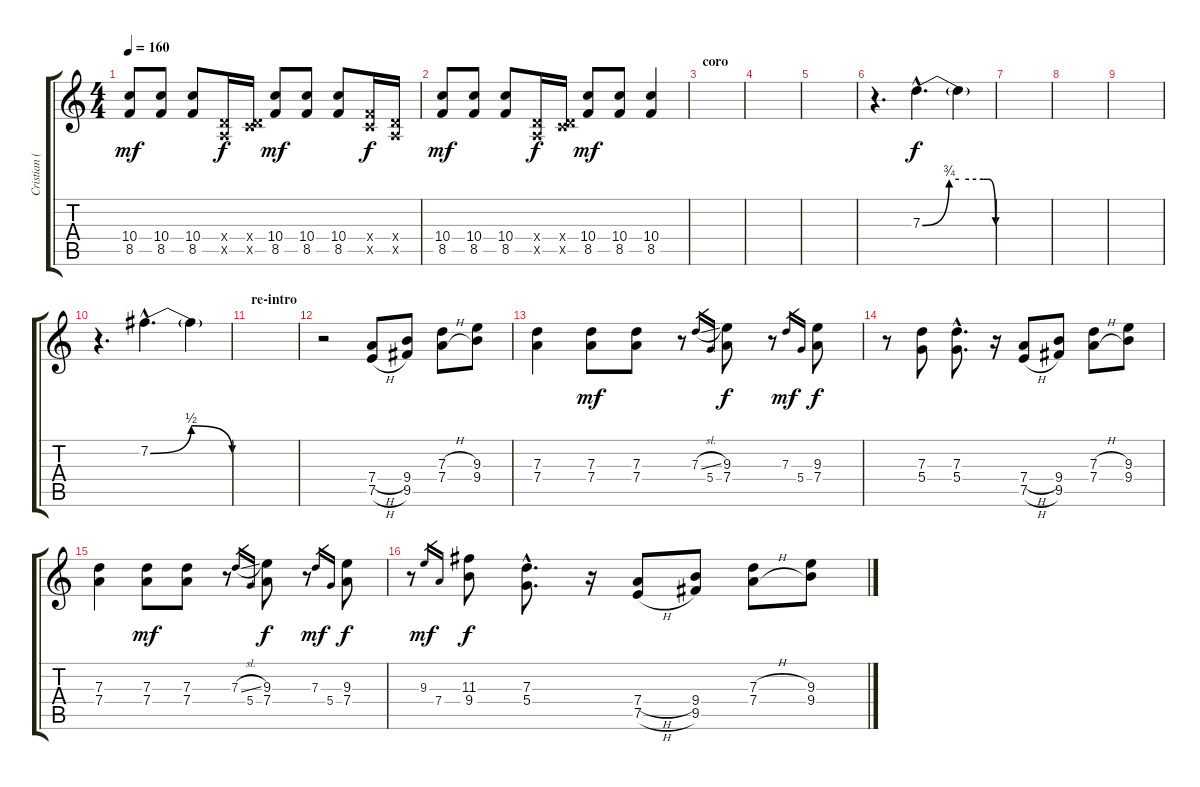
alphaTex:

\track ("Cristian (guitarra)" "Cristian (") {instrument overdrivenguitar}
\staff {score tabs}
\tuning (E4 B3 G3 D3 A2 E2) {hide}
\ts (4 4)
\tempo 160
\clef g2
\ks c
(10.4 8.5).8{dy mf} (10.4 8.5).8 (10.4 8.5).8 (0.4{x} 0.5{x}).16{dy f} (0.4{x} 3.5{x}).16 (10.4 8.5).8{dy mf} (10.4 8.5).8 (10.4 8.5).8 (3.4{x} 3.5{x}).16{dy f} (0.4{x} 0.5{x}).16 |
(10.4 8.5).8{dy mf} (10.4 8.5).8 (10.4 8.5).8 (0.4{x} 0.5{x}).16{dy f} (0.4{x} 3.5{x}).16 (10.4 8.5).8{dy mf} (10.4 8.5).8 (10.4 8.5).4 |
\section ("" "coro")
|
|
|
r.4{d volume 15 balance 10} 7.3{be (custom 0 0 22 3 30 3 50 3 54 3 60 0) hac}.4{d dy f} 7.3{t}.4 |
|
|
|
r.4{d} 7.2{be (bendrelease 0 0 30 2 52 2 60 0) hac}.4{d} 7.2{t}.4 |
\section ("" "re-intro")
|
r.2{volume 13 balance 16} (7.4{h} 7.5{h}).8 (9.4 9.5).8 (7.3{h} 7.4{h}).8 (9.3 9.4).8 |
(7.3 7.4).4 (7.3 7.4).8{dy mf} (7.3 7.4).8 r.8 7.3{sl}.16{gr} 5.4.16{gr} (9.3 7.4).8{dy f} r.8 7.3.16{gr dy mf} 5.4.16{gr} (9.3 7.4).8{dy f} |
r.8 (7.3 5.4).8 (7.3{hac} 5.4{hac}).8{d} r.16 (7.4{h} 7.5{h}).8 (9.4 9.5).8 (7.3{h} 7.4{h}).8 (9.3 9.4).8 |
(7.3 7.4).4 (7.3 7.4).8{dy mf} (7.3 7.4).8 r.8 7.3{sl}.16{gr} 5.4.16{gr} (9.3 7.4).8{dy f} r.8 7.3.16{gr dy mf} 5.4.16{gr} (9.3 7.4).8{dy f} |
r.8 9.3.16{gr dy mf} 7.4.16{gr} (11.3 9.4).8{dy f} (7.3{hac} 5.4{hac}).8{d} r.16 (7.4{h} 7.5{h}).8 (9.4 9.5).8 (7.3{h} 7.4{h}).8 (9.3 9.4).8
